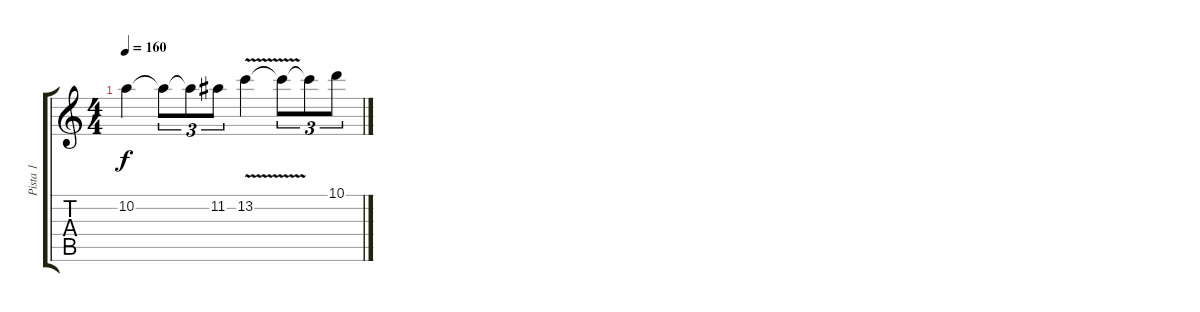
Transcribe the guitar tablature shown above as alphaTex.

\track ("Pista 1" "Pista 1") {instrument overdrivenguitar}
\staff {score tabs}
\tuning (E4 B3 G3 D3 A2 E2) {hide}
\ts (4 4)
\tempo 160
\clef g2
\ks c
10.2.4{dy f} 10.2{t}.8{tu (3 2)} 10.2{t}.8{tu (3 2)} 11.2.8{tu (3 2)} 13.2{v}.4 13.2{t}.8{tu (3 2)} 13.2{t}.8{tu (3 2)} 10.1.8{tu (3 2)}
